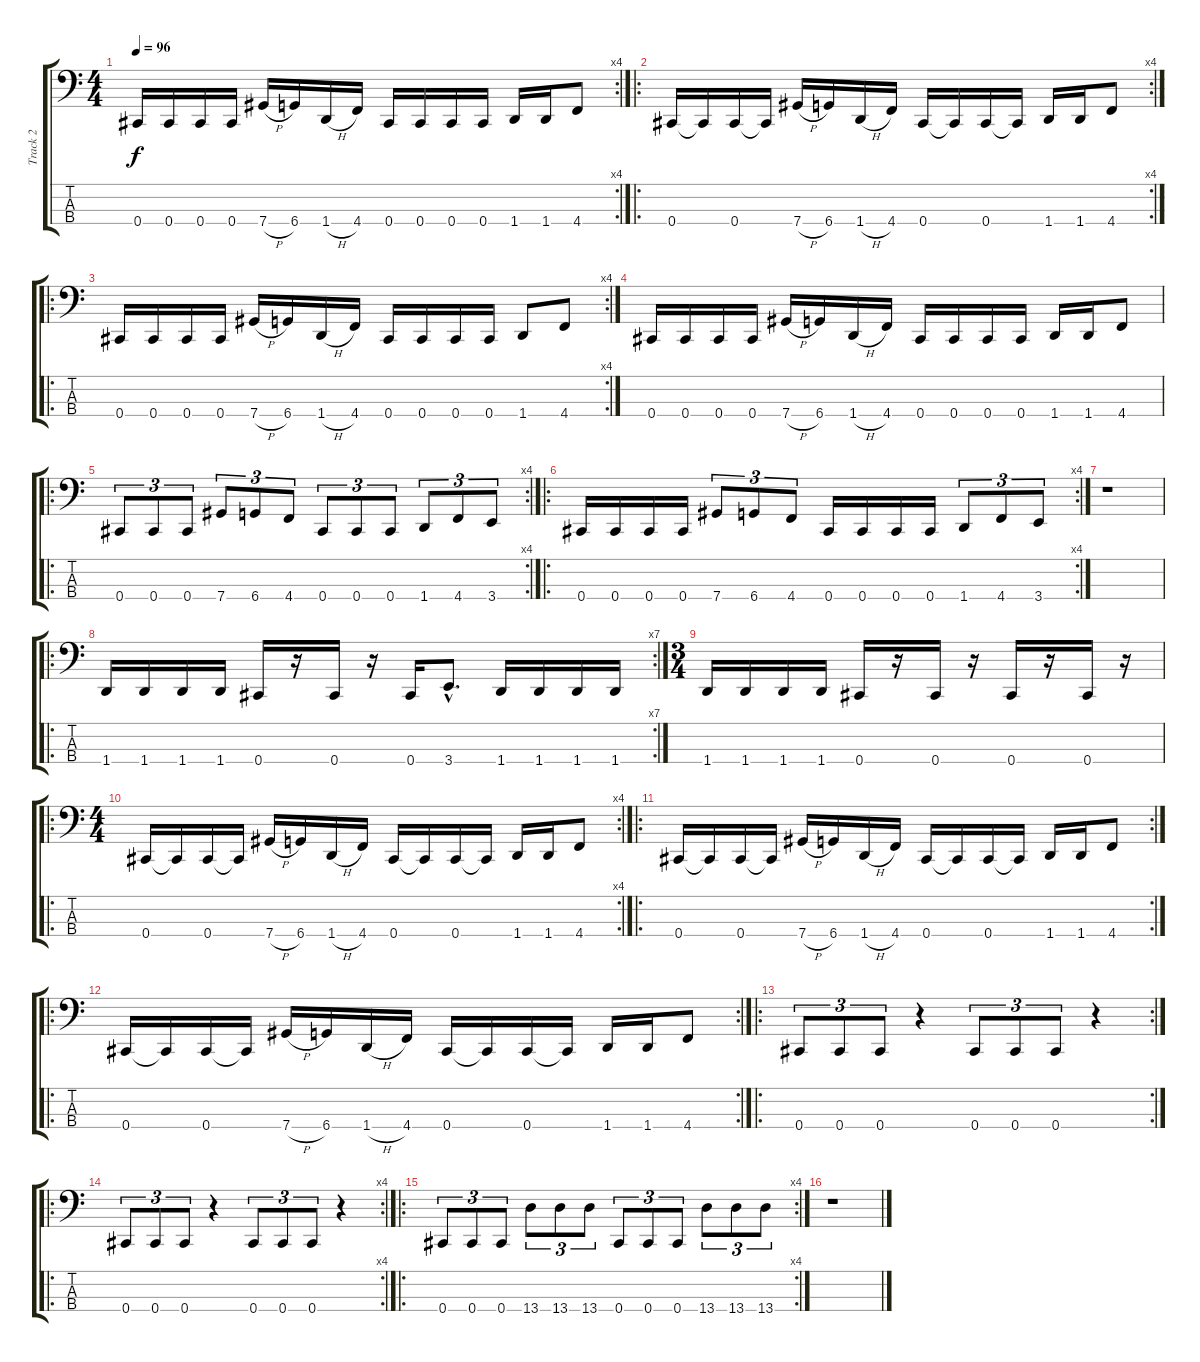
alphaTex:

\track ("Track 2" "Track 2") {instrument electricbasspick}
\staff {score tabs}
\tuning (Gb2 Db2 Ab1 Db1) {hide}
\rc 4
\ts (4 4)
\tempo 96
\clef f4
\ks c
0.4.16{dy f instrument electricbasspick} 0.4.16 0.4.16 0.4.16 7.4{h}.16 6.4.16 1.4{h}.16 4.4.16 0.4.16 0.4.16 0.4.16 0.4.16 1.4.16 1.4.16 4.4.8 |
\ro
\rc 4
0.4.16 0.4{t}.16 0.4.16 0.4{t}.16 7.4{h}.16 6.4.16 1.4{h}.16 4.4.16 0.4.16 0.4{t}.16 0.4.16 0.4{t}.16 1.4.16 1.4.16 4.4.8 |
\ro
\rc 4
0.4.16 0.4.16 0.4.16 0.4.16 7.4{h}.16 6.4.16 1.4{h}.16 4.4.16 0.4.16 0.4.16 0.4.16 0.4.16 1.4.8 4.4.8 |
0.4.16 0.4.16 0.4.16 0.4.16 7.4{h}.16 6.4.16 1.4{h}.16 4.4.16 0.4.16 0.4.16 0.4.16 0.4.16 1.4.16 1.4.16 4.4.8 |
\ro
\rc 4
0.4.8{tu (3 2)} 0.4.8{tu (3 2)} 0.4.8{tu (3 2)} 7.4.8{tu (3 2)} 6.4.8{tu (3 2)} 4.4.8{tu (3 2)} 0.4.8{tu (3 2)} 0.4.8{tu (3 2)} 0.4.8{tu (3 2)} 1.4.8{tu (3 2)} 4.4.8{tu (3 2)} 3.4.8{tu (3 2)} |
\ro
\rc 4
0.4.16 0.4.16 0.4.16 0.4.16 7.4.8{tu (3 2)} 6.4.8{tu (3 2)} 4.4.8{tu (3 2)} 0.4.16 0.4.16 0.4.16 0.4.16 1.4.8{tu (3 2)} 4.4.8{tu (3 2)} 3.4.8{tu (3 2)} |
r.1 |
\ro
\rc 7
1.4.16 1.4.16 1.4.16 1.4.16 0.4.16 r.16 0.4.16 r.16 0.4.16 3.4{hac}.8{d} 1.4.16 1.4.16 1.4.16 1.4.16 |
\ts (3 4)
1.4.16 1.4.16 1.4.16 1.4.16 0.4.16 r.16 0.4.16 r.16 0.4.16 r.16 0.4.16 r.16 |
\ro
\rc 4
\ts (4 4)
0.4.16 0.4{t}.16 0.4.16 0.4{t}.16 7.4{h}.16 6.4.16 1.4{h}.16 4.4.16 0.4.16 0.4{t}.16 0.4.16 0.4{t}.16 1.4.16 1.4.16 4.4.8 |
\ro
\rc 2
0.4.16 0.4{t}.16 0.4.16 0.4{t}.16 7.4{h}.16 6.4.16 1.4{h}.16 4.4.16 0.4.16 0.4{t}.16 0.4.16 0.4{t}.16 1.4.16 1.4.16 4.4.8 |
\ro
\rc 2
0.4.16 0.4{t}.16 0.4.16 0.4{t}.16 7.4{h}.16 6.4.16 1.4{h}.16 4.4.16 0.4.16 0.4{t}.16 0.4.16 0.4{t}.16 1.4.16 1.4.16 4.4.8 |
\ro
\rc 2
0.4.8{tu (3 2)} 0.4.8{tu (3 2)} 0.4.8{tu (3 2)} r.4 0.4.8{tu (3 2)} 0.4.8{tu (3 2)} 0.4.8{tu (3 2)} r.4 |
\ro
\rc 4
0.4.8{tu (3 2)} 0.4.8{tu (3 2)} 0.4.8{tu (3 2)} r.4 0.4.8{tu (3 2)} 0.4.8{tu (3 2)} 0.4.8{tu (3 2)} r.4 |
\ro
\rc 4
0.4.8{tu (3 2)} 0.4.8{tu (3 2)} 0.4.8{tu (3 2)} 13.4.8{tu (3 2)} 13.4.8{tu (3 2)} 13.4.8{tu (3 2)} 0.4.8{tu (3 2)} 0.4.8{tu (3 2)} 0.4.8{tu (3 2)} 13.4.8{tu (3 2)} 13.4.8{tu (3 2)} 13.4.8{tu (3 2)} |
r.1
